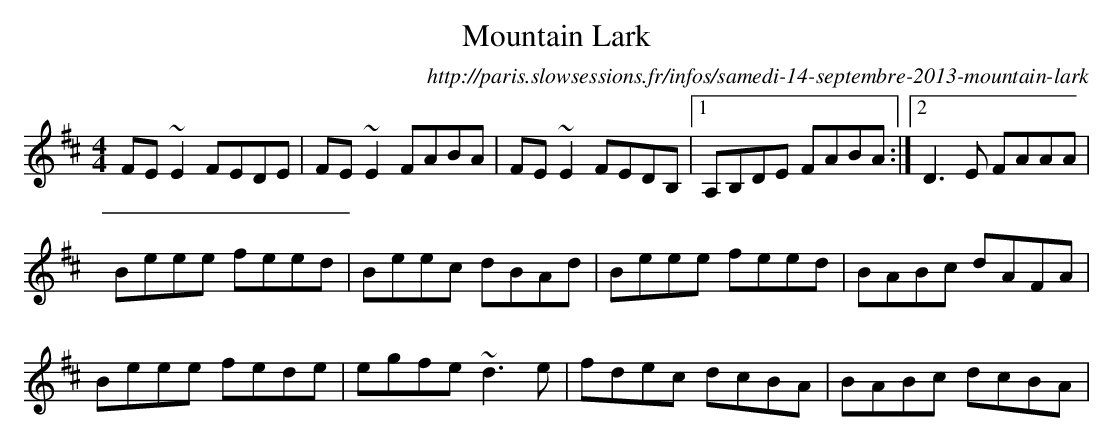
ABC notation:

X:1
T:Mountain Lark
O:http://paris.slowsessions.fr/infos/samedi-14-septembre-2013-mountain-lark
M: 4/4
L: 1/8
K: Edor
FE~E2 FEDE|FE~E2 FABA|FE~E2 FEDB,|1 A,B,DE FABA :|2 D3E FAAA|
Beee feed|Beec dBAd|Beee feed|BABc dAFA|
Beee fede|egfe ~d3 e|fdec dcBA|BABc dcBA|
